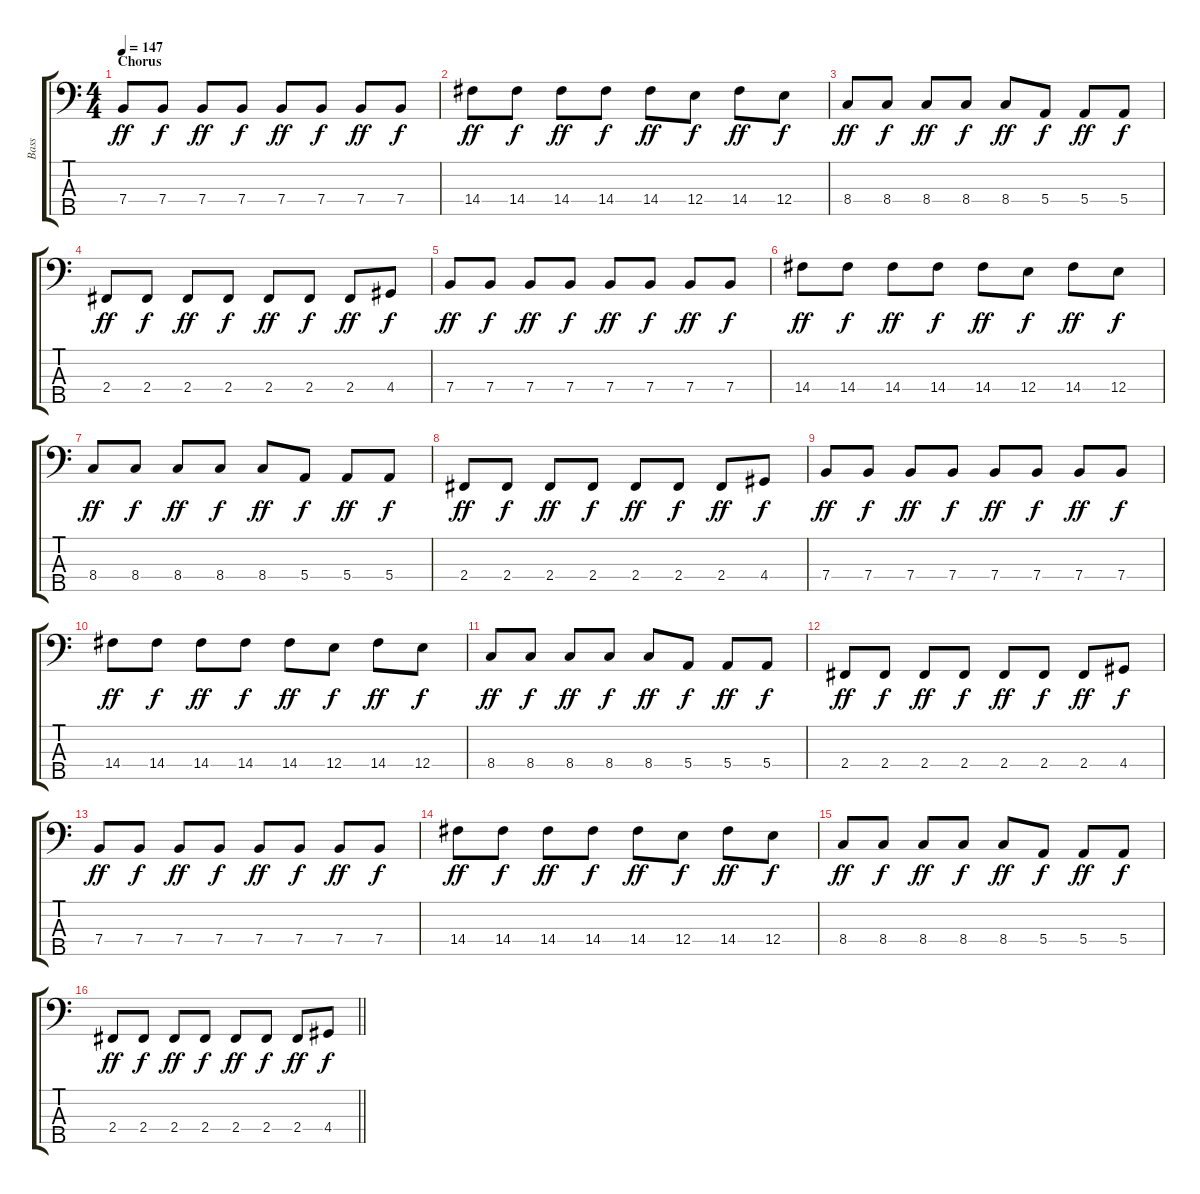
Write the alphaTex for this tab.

\track ("Bass" "Bass") {instrument electricbasspick}
\staff {score tabs}
\tuning (G2 D2 A1 E1 B0) {hide}
\ts (4 4)
\section ("" "Chorus")
\tempo 147
\clef f4
\ks c
7.4.8{dy ff} 7.4.8{dy f} 7.4.8{dy ff} 7.4.8{dy f} 7.4.8{dy ff} 7.4.8{dy f} 7.4.8{dy ff} 7.4.8{dy f} |
14.4.8{dy ff} 14.4.8{dy f} 14.4.8{dy ff} 14.4.8{dy f} 14.4.8{dy ff} 12.4.8{dy f} 14.4.8{dy ff} 12.4.8{dy f} |
8.4.8{dy ff} 8.4.8{dy f} 8.4.8{dy ff} 8.4.8{dy f} 8.4.8{dy ff} 5.4.8{dy f} 5.4.8{dy ff} 5.4.8{dy f} |
2.4.8{dy ff} 2.4.8{dy f} 2.4.8{dy ff} 2.4.8{dy f} 2.4.8{dy ff} 2.4.8{dy f} 2.4.8{dy ff} 4.4.8{dy f} |
7.4.8{dy ff} 7.4.8{dy f} 7.4.8{dy ff} 7.4.8{dy f} 7.4.8{dy ff} 7.4.8{dy f} 7.4.8{dy ff} 7.4.8{dy f} |
14.4.8{dy ff} 14.4.8{dy f} 14.4.8{dy ff} 14.4.8{dy f} 14.4.8{dy ff} 12.4.8{dy f} 14.4.8{dy ff} 12.4.8{dy f} |
8.4.8{dy ff} 8.4.8{dy f} 8.4.8{dy ff} 8.4.8{dy f} 8.4.8{dy ff} 5.4.8{dy f} 5.4.8{dy ff} 5.4.8{dy f} |
2.4.8{dy ff} 2.4.8{dy f} 2.4.8{dy ff} 2.4.8{dy f} 2.4.8{dy ff} 2.4.8{dy f} 2.4.8{dy ff} 4.4.8{dy f} |
7.4.8{dy ff} 7.4.8{dy f} 7.4.8{dy ff} 7.4.8{dy f} 7.4.8{dy ff} 7.4.8{dy f} 7.4.8{dy ff} 7.4.8{dy f} |
14.4.8{dy ff} 14.4.8{dy f} 14.4.8{dy ff} 14.4.8{dy f} 14.4.8{dy ff} 12.4.8{dy f} 14.4.8{dy ff} 12.4.8{dy f} |
8.4.8{dy ff} 8.4.8{dy f} 8.4.8{dy ff} 8.4.8{dy f} 8.4.8{dy ff} 5.4.8{dy f} 5.4.8{dy ff} 5.4.8{dy f} |
2.4.8{dy ff} 2.4.8{dy f} 2.4.8{dy ff} 2.4.8{dy f} 2.4.8{dy ff} 2.4.8{dy f} 2.4.8{dy ff} 4.4.8{dy f} |
7.4.8{dy ff} 7.4.8{dy f} 7.4.8{dy ff} 7.4.8{dy f} 7.4.8{dy ff} 7.4.8{dy f} 7.4.8{dy ff} 7.4.8{dy f} |
14.4.8{dy ff} 14.4.8{dy f} 14.4.8{dy ff} 14.4.8{dy f} 14.4.8{dy ff} 12.4.8{dy f} 14.4.8{dy ff} 12.4.8{dy f} |
8.4.8{dy ff} 8.4.8{dy f} 8.4.8{dy ff} 8.4.8{dy f} 8.4.8{dy ff} 5.4.8{dy f} 5.4.8{dy ff} 5.4.8{dy f} |
\barLineRight lightlight
2.4.8{dy ff} 2.4.8{dy f} 2.4.8{dy ff} 2.4.8{dy f} 2.4.8{dy ff} 2.4.8{dy f} 2.4.8{dy ff} 4.4.8{dy f}
